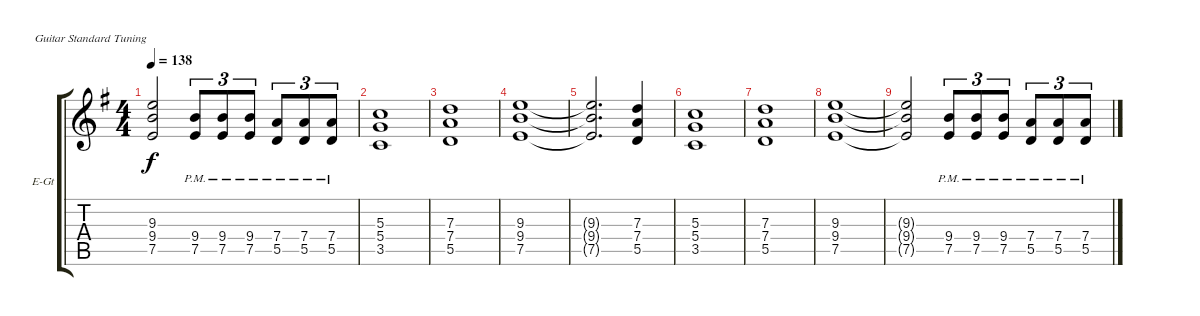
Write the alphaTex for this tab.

\bracketExtendMode groupsimilarinstruments
\firstSystemTrackNameOrientation horizontal
\otherSystemsTrackNameOrientation horizontal
\track ("Electric Guitar" "E-Gt") {instrument distortionguitar}
\staff {score tabs}
\tuning (E4 B3 G3 D3 A2 E2)
\ts (4 4)
\tempo 138
\clef g2
\ks g
(9.3{t} 9.4{t} 7.5{t}).2{dy f} (9.4{pm} 7.5{pm}).8{tu (3 2)} (9.4{pm} 7.5{pm}).8{tu (3 2)} (9.4{pm} 7.5{pm}).8{tu (3 2)} (7.4{pm} 5.5{pm}).8{tu (3 2)} (7.4{pm} 5.5{pm}).8{tu (3 2)} (7.4{pm} 5.5{pm}).8{tu (3 2)} |
(5.3 5.4 3.5).1 |
(7.3 7.4 5.5).1 |
(9.3 9.4 7.5).1 |
(9.3{t} 9.4{t} 7.5{t}).2{d} (7.3 7.4 5.5).4 |
(5.3 5.4 3.5).1 |
(7.3 7.4 5.5).1 |
(9.3 9.4 7.5).1 |
(9.3{t} 9.4{t} 7.5{t}).2 (9.4{pm} 7.5{pm}).8{tu (3 2)} (9.4{pm} 7.5{pm}).8{tu (3 2)} (9.4{pm} 7.5{pm}).8{tu (3 2)} (7.4{pm} 5.5{pm}).8{tu (3 2)} (7.4{pm} 5.5{pm}).8{tu (3 2)} (7.4{pm} 5.5{pm}).8{tu (3 2)}
